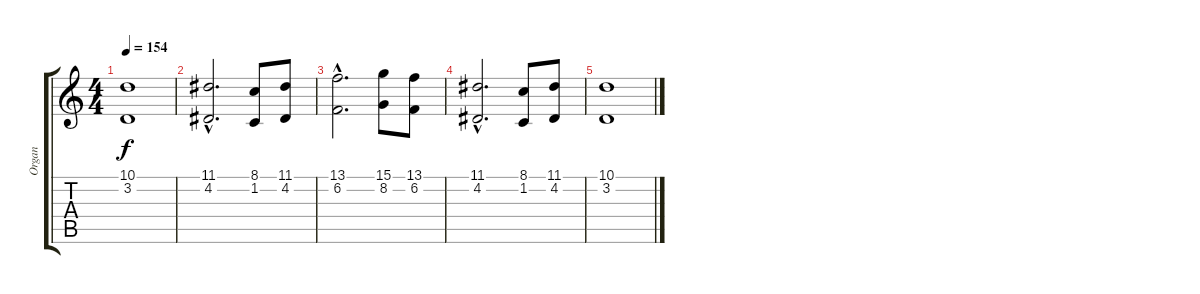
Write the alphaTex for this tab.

\track ("Organ" "Organ") {instrument churchorgan}
\staff {score tabs}
\tuning (E4 B3 G3 D3 A2 E2) {hide}
\ts (4 4)
\tempo 154
\clef g2
\ks c
(10.1 3.2).1{dy f} |
(11.1{hac} 4.2{hac}).2{d} (8.1 1.2).8 (11.1 4.2).8 |
(13.1{hac} 6.2{hac}).2{d} (15.1 8.2).8 (13.1 6.2).8 |
(11.1{hac} 4.2{hac}).2{d} (8.1 1.2).8 (11.1 4.2).8 |
(10.1 3.2).1
